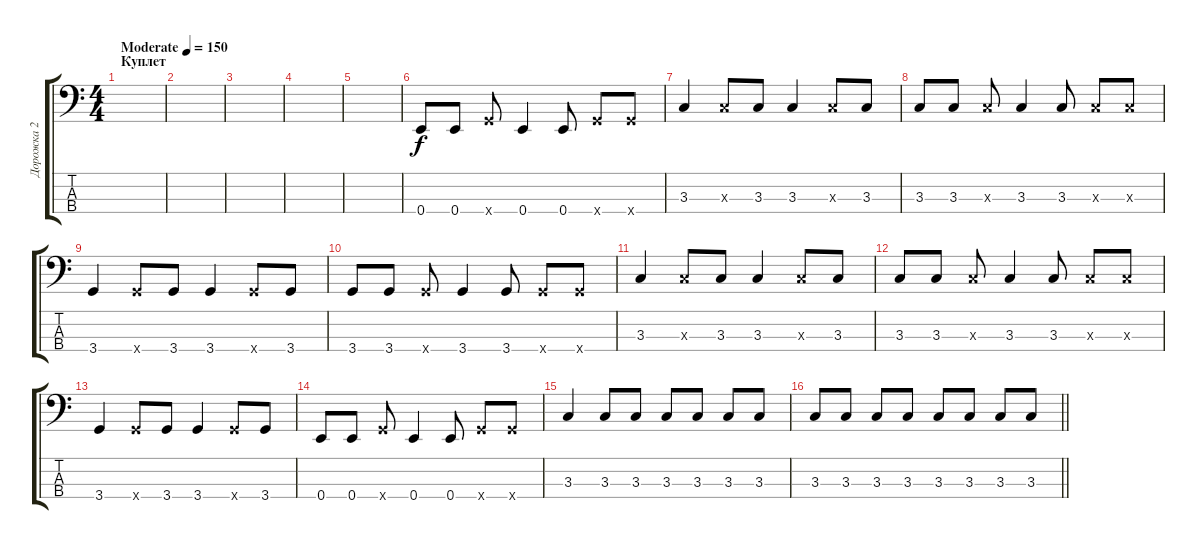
\track ("Дорожка 2" "Дорожка 2") {instrument electricbasspick}
\staff {score tabs}
\tuning (G2 D2 A1 E1) {hide}
\ts (4 4)
\section ("" "Куплет")
\tempo (150 "Moderate")
\clef f4
\ks c
|
|
|
|
|
0.4.8 0.4.8 3.4{x}.8 0.4.4 0.4.8 3.4{x}.8 3.4{x}.8 |
3.3.4 3.3{x}.8 3.3.8 3.3.4 3.3{x}.8 3.3.8 |
3.3.8 3.3.8 3.3{x}.8 3.3.4 3.3.8 3.3{x}.8 3.3{x}.8 |
3.4.4 3.4{x}.8 3.4.8 3.4.4 3.4{x}.8 3.4.8 |
3.4.8 3.4.8 3.4{x}.8 3.4.4 3.4.8 3.4{x}.8 3.4{x}.8 |
3.3.4 3.3{x}.8 3.3.8 3.3.4 3.3{x}.8 3.3.8 |
3.3.8 3.3.8 3.3{x}.8 3.3.4 3.3.8 3.3{x}.8 3.3{x}.8 |
3.4.4 3.4{x}.8 3.4.8 3.4.4 3.4{x}.8 3.4.8 |
0.4.8 0.4.8 3.4{x}.8 0.4.4 0.4.8 3.4{x}.8 3.4{x}.8 |
3.3.4 3.3.8 3.3.8 3.3.8 3.3.8 3.3.8 3.3.8 |
\barLineRight lightlight
3.3.8 3.3.8 3.3.8 3.3.8 3.3.8 3.3.8 3.3.8 3.3.8
